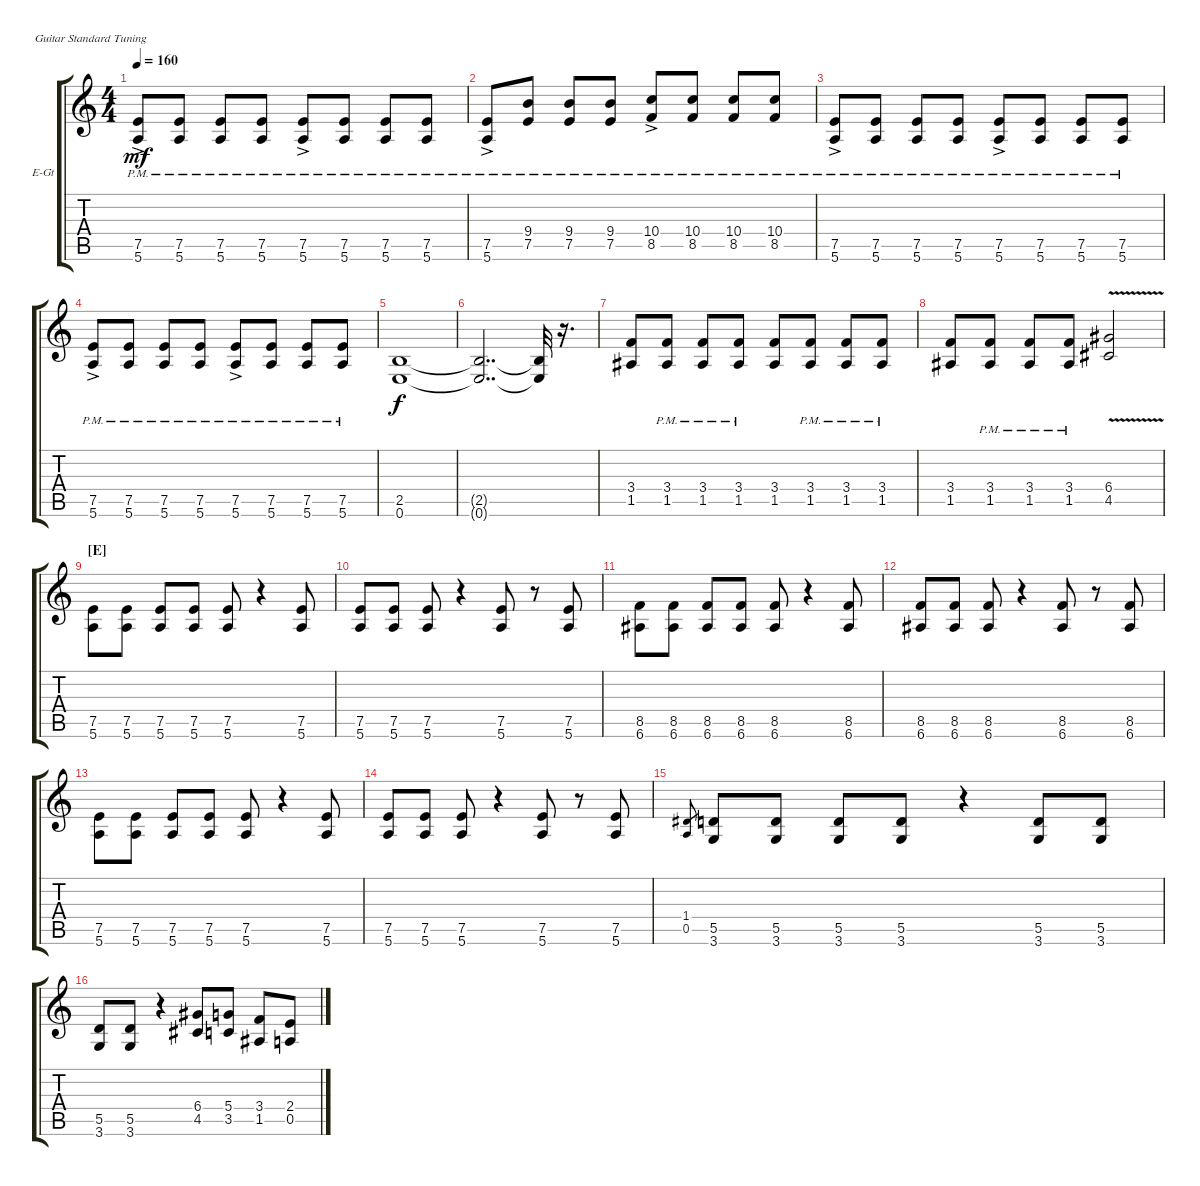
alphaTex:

\defaultSystemsLayout 4
\bracketExtendMode groupsimilarinstruments
\firstSystemTrackNameOrientation horizontal
\otherSystemsTrackNameOrientation horizontal
\track ("Distortion Guitar #2" "E-Gt") {instrument distortionguitar}
\staff {score tabs}
\tuning (E4 B3 G3 D3 A2 E2)
\ts (4 4)
\tempo 160
\clef g2
\ks c
(7.5{ac pm} 5.6{ac pm}).8{dy mf} (7.5{pm} 5.6{pm}).8 (7.5{pm} 5.6{pm}).8 (7.5{pm} 5.6{pm}).8 (7.5{ac pm} 5.6{ac pm}).8 (7.5{pm} 5.6{pm}).8 (7.5{pm} 5.6{pm}).8 (7.5{pm} 5.6{pm}).8 |
(7.5{ac pm} 5.6{ac pm}).8 (9.4{pm} 7.5{pm}).8 (9.4{pm} 7.5{pm}).8 (9.4{pm} 7.5{pm}).8 (10.4{ac pm} 8.5{ac pm}).8 (10.4{pm} 8.5{pm}).8 (10.4{pm} 8.5{pm}).8 (10.4{pm} 8.5{pm}).8 |
(7.5{ac pm} 5.6{ac pm}).8 (7.5{pm} 5.6{pm}).8 (7.5{pm} 5.6{pm}).8 (7.5{pm} 5.6{pm}).8 (7.5{ac pm} 5.6{ac pm}).8 (7.5{pm} 5.6{pm}).8 (7.5{pm} 5.6{pm}).8 (7.5{pm} 5.6{pm}).8 |
(7.5{ac pm} 5.6{ac pm}).8 (7.5{pm} 5.6{pm}).8 (7.5{pm} 5.6{pm}).8 (7.5{pm} 5.6{pm}).8 (7.5{ac pm} 5.6{ac pm}).8 (7.5{pm} 5.6{pm}).8 (7.5{pm} 5.6{pm}).8 (7.5{pm} 5.6{pm}).8 |
(0.6 2.5).1{dy f} |
(0.6{t} 2.5{t}).2{dd} (0.6{t} 2.5{t}).32 r.16{d} |
(1.5 3.4).8 (1.5{pm} 3.4{pm}).8 (1.5{pm} 3.4{pm}).8 (1.5{pm} 3.4{pm}).8 (1.5 3.4).8 (1.5{pm} 3.4{pm}).8 (1.5{pm} 3.4{pm}).8 (1.5{pm} 3.4{pm}).8 |
(1.5 3.4).8 (3.4{pm} 1.5{pm}).8 (3.4{pm} 1.5{pm}).8 (3.4{pm} 1.5{pm}).8 (4.5{v} 6.4{v}).2 |
\section ("E" "")
(7.5 5.6).8{beam invert} (7.5 5.6).8 (7.5 5.6).8 (7.5 5.6).8 (7.5 5.6).8 r.4 (7.5 5.6).8 |
(7.5 5.6).8 (7.5 5.6).8 (7.5 5.6).8 r.4 (7.5 5.6).8 r.8 (7.5 5.6).8 |
(8.5 6.6).8{beam invert} (8.5 6.6).8 (8.5 6.6).8 (8.5 6.6).8 (8.5 6.6).8 r.4 (8.5 6.6).8 |
(8.5 6.6).8 (8.5 6.6).8 (8.5 6.6).8 r.4 (8.5 6.6).8 r.8 (8.5 6.6).8 |
(7.5 5.6).8{beam invert} (7.5 5.6).8 (7.5 5.6).8 (7.5 5.6).8 (7.5 5.6).8 r.4 (7.5 5.6).8 |
(7.5 5.6).8 (7.5 5.6).8 (7.5 5.6).8 r.4 (7.5 5.6).8 r.8 (7.5 5.6).8 |
(0.5 1.4).8{gr} (5.5 3.6).8 (5.5 3.6).8 (5.5 3.6).8 (5.5 3.6).8 r.4 (5.5 3.6).8 (5.5 3.6).8 |
(5.5 3.6).8 (5.5 3.6).8 r.4 (6.4 4.5).8 (3.5 5.4).8 (3.4 1.5).8 (0.5 2.4).8
